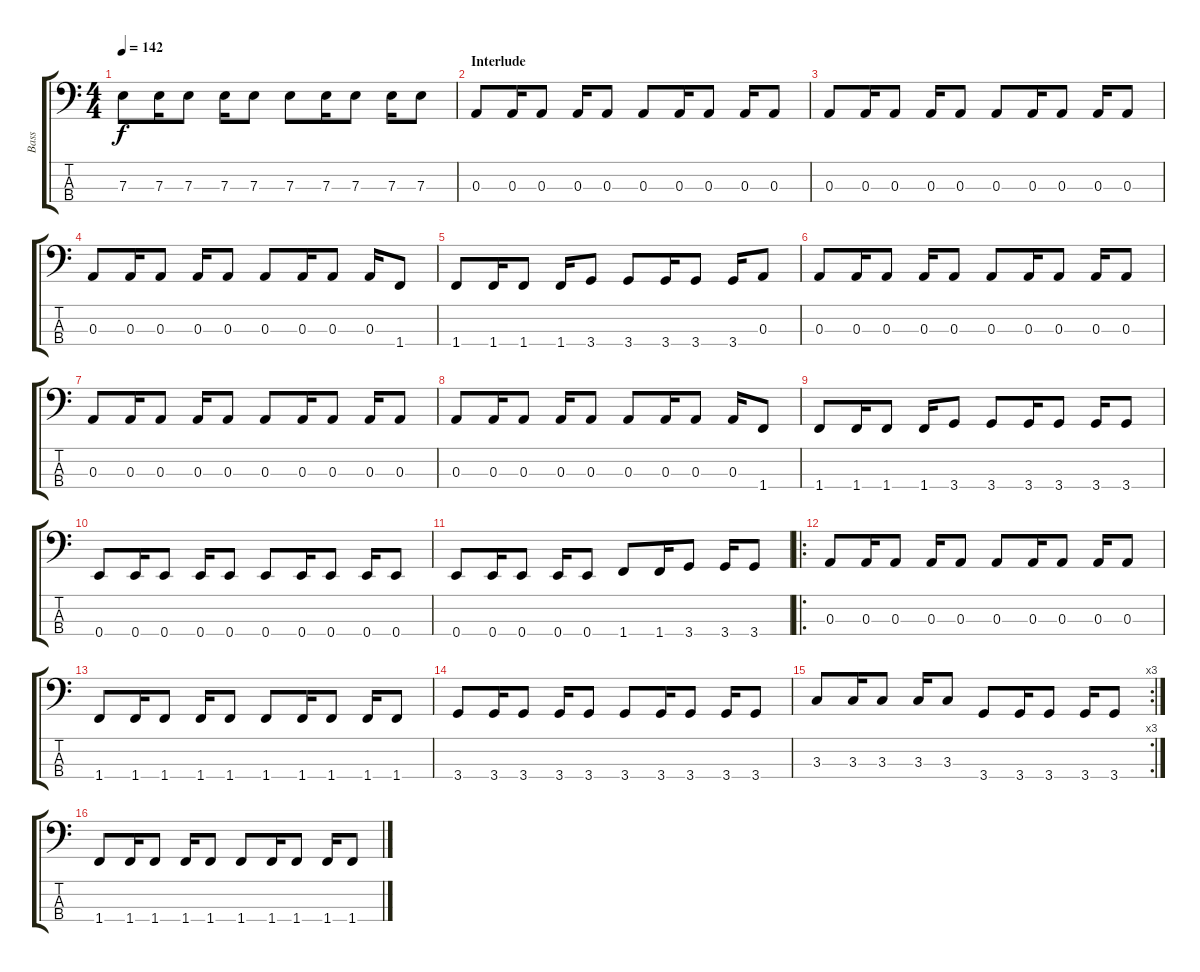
\track ("Bass" "Bass") {instrument electricbassfinger}
\staff {score tabs}
\tuning (G2 D2 A1 E1) {hide}
\ts (4 4)
\tempo 142
\clef f4
\ks c
7.3.8{dy f} 7.3.16 7.3.8 7.3.16 7.3.8 7.3.8 7.3.16 7.3.8 7.3.16 7.3.8 |
\section ("" "Interlude")
0.3.8 0.3.16 0.3.8 0.3.16 0.3.8 0.3.8 0.3.16 0.3.8 0.3.16 0.3.8 |
0.3.8 0.3.16 0.3.8 0.3.16 0.3.8 0.3.8 0.3.16 0.3.8 0.3.16 0.3.8 |
0.3.8 0.3.16 0.3.8 0.3.16 0.3.8 0.3.8 0.3.16 0.3.8 0.3.16 1.4.8 |
1.4.8 1.4.16 1.4.8 1.4.16 3.4.8 3.4.8 3.4.16 3.4.8 3.4.16 0.3.8 |
0.3.8 0.3.16 0.3.8 0.3.16 0.3.8 0.3.8 0.3.16 0.3.8 0.3.16 0.3.8 |
0.3.8 0.3.16 0.3.8 0.3.16 0.3.8 0.3.8 0.3.16 0.3.8 0.3.16 0.3.8 |
0.3.8 0.3.16 0.3.8 0.3.16 0.3.8 0.3.8 0.3.16 0.3.8 0.3.16 1.4.8 |
1.4.8 1.4.16 1.4.8 1.4.16 3.4.8 3.4.8 3.4.16 3.4.8 3.4.16 3.4.8 |
0.4.8 0.4.16 0.4.8 0.4.16 0.4.8 0.4.8 0.4.16 0.4.8 0.4.16 0.4.8 |
0.4.8 0.4.16 0.4.8 0.4.16 0.4.8 1.4.8 1.4.16 3.4.8 3.4.16 3.4.8 |
\ro
0.3.8 0.3.16 0.3.8 0.3.16 0.3.8 0.3.8 0.3.16 0.3.8 0.3.16 0.3.8 |
1.4.8 1.4.16 1.4.8 1.4.16 1.4.8 1.4.8 1.4.16 1.4.8 1.4.16 1.4.8 |
3.4.8 3.4.16 3.4.8 3.4.16 3.4.8 3.4.8 3.4.16 3.4.8 3.4.16 3.4.8 |
\rc 3
3.3.8 3.3.16 3.3.8 3.3.16 3.3.8 3.4.8 3.4.16 3.4.8 3.4.16 3.4.8 |
1.4.8 1.4.16 1.4.8 1.4.16 1.4.8 1.4.8 1.4.16 1.4.8 1.4.16 1.4.8
